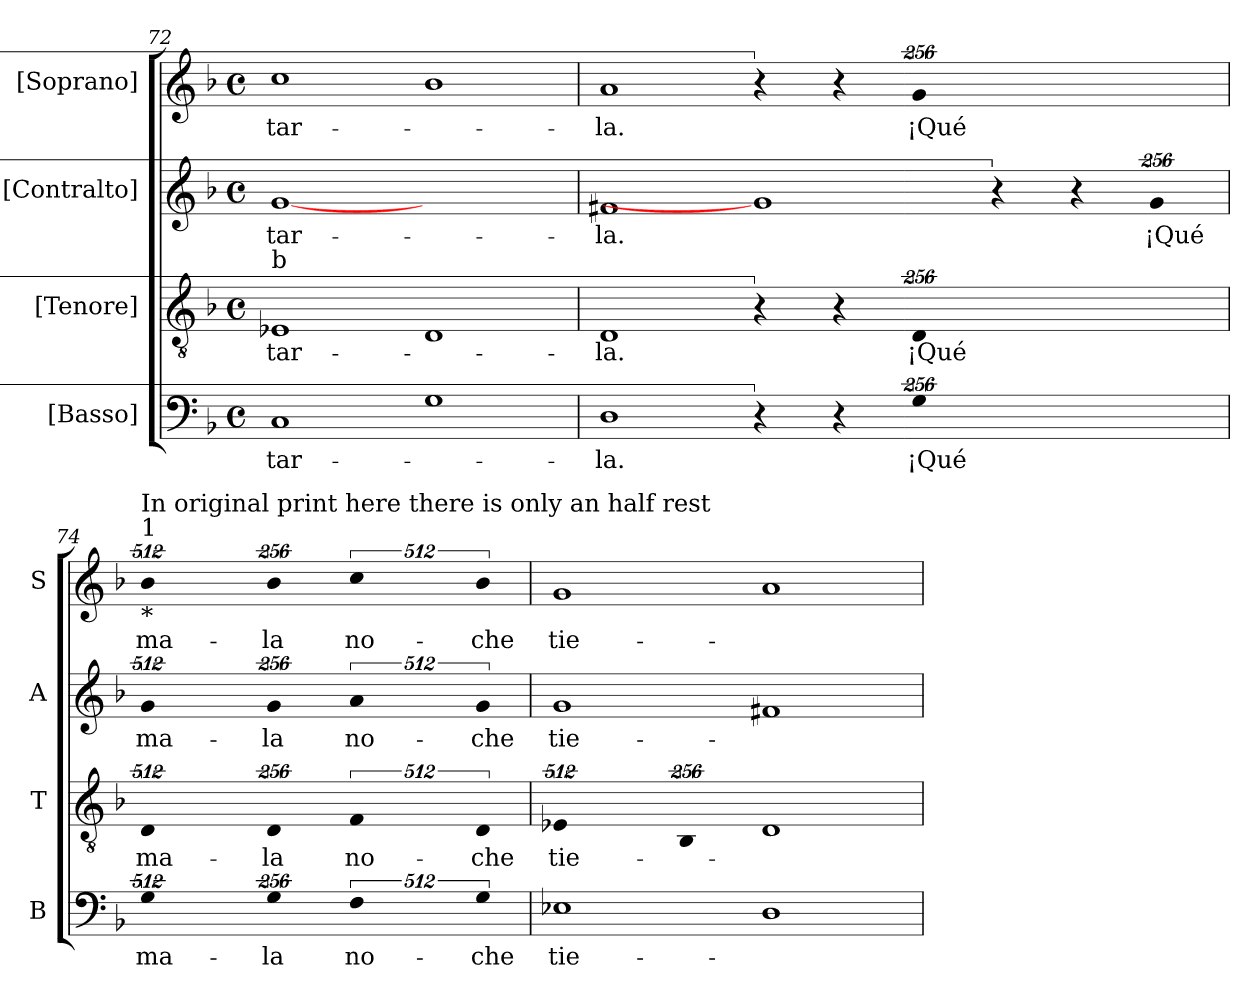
**kern	**text	**kern	**text	**kern	**text	**kern	**text
*part4	*part4	*part3	*part3	*part2	*part2	*part1	*part1
*staff4	*staff4	*staff3	*staff3	*staff2	*staff2	*staff1	*staff1
*I"[Basso]	*	*I"[Tenore]	*	*I"[Contralto]	*	*I"[Soprano]	*
*I'B	*	*I'T	*	*I'A	*	*I'S	*
*clefF4	*	*clefGv2	*	*clefG2	*	*clefG2	*
*k[b-]	*	*k[b-]	*	*k[b-]	*	*k[b-]	*
*F:	*	*F:	*	*F:	*	*F:	*
*M4/4	*	*M4/4	*	*M4/4	*	*M4/4	*
*met(c)	*	*met(c)	*	*met(c)	*	*met(c)	*
=72	=72	=72	=72	=72	=72	=72	=72
!	!LO:LY:b:color=#000000	!	!	!	!	!	!
!	!	!	!LO:LY:b:color=#000000	!	!	!	!
!	!	!	!	!	!LO:LY:b:color=#000000	!	!
!	!	!LO:TX:a:t=b	!	!	!	!	!
!	!	!	!	!	!	!	!LO:LY:b:color=#000000
1Ci	-tar-	1E-i	-tar-	[1gi	-tar-	1cci	-tar-
1Gi	.	1Di	.	1ryy	.	1b-i	.
=73	=73	=73	=73	=73	=73	=73	=73
!	!LO:LY:b:color=#000000	!	!	!	!	!	!
!	!	!	!LO:LY:b:color=#000000	!	!	!	!
!	!	!	!	!	!LO:LY:b:color=#000000	!	!
!	!	!	!	!	!	!	!LO:LY:b:color=#000000
1Di	-la.	1Di	-la.	1f#Xi	-la.	1ai	-la.
!LO:N:vis=2	!	!LO:N:vis=2	!	!	!	!LO:N:vis=2	!
1024%341r	.	1024%341r	.	1gi]	.	1024%341r	.
!LO:N:vis=2	!	!LO:N:vis=2	!	!	!	!LO:N:vis=2	!
1024%341r	.	1024%341r	.	.	.	1024%341r	.
!LO:N:vis=2	!	!	!	!	!	!	!
!	!LO:LY:b:color=#000000	!LO:N:vis=2	!	!	!	!	!
!	!	!	!LO:LY:b:color=#000000	!	!	!LO:N:vis=2	!
!	!	!	!	!	!	!	!LO:LY:b:color=#000000
512%171Gi\	¡Qué	512%171Di/	¡Qué	.	.	512%171gi/	¡Qué
!	!	!	!	!LO:N:vis=2	!	!	!
1ryy	.	1ryy	.	1024%341r	.	1ryy	.
!	!	!	!	!LO:N:vis=2	!	!	!
.	.	.	.	1024%341r	.	.	.
!	!	!	!	!LO:N:vis=2	!	!	!
!	!	!	!	!	!LO:LY:b:color=#000000	!	!
.	.	.	.	512%171gi/	¡Qué	.	.
!!LO:LB:g=z
=74	=74	=74	=74	=74	=74	=74	=74
!LO:N:vis=1	!	!	!	!	!	!	!
!	!LO:LY:b:color=#000000	!LO:N:vis=1	!	!	!	!	!
!	!	!	!LO:LY:b:color=#000000	!LO:N:vis=1	!	!	!
!	!	!	!	!	!LO:LY:b:color=#000000	!LO:N:vis=1	!
!	!	!	!	!	!	!LO:TX:b:t=*	!
!	!	!	!	!	!	!LO:TX:t=1	!
!	!	!	!	!	!	!LO:TX:t=In original print here there is only an half rest	!
!	!	!	!	!	!	!	!LO:LY:b:color=#000000
512%341Gi	ma-	512%341Di	ma-	512%341gi	ma-	512%341b-i	ma-
!LO:N:vis=2	!	!	!	!	!	!	!
!	!LO:LY:b:color=#000000	!LO:N:vis=2	!	!	!	!	!
!	!	!	!LO:LY:b:color=#000000	!LO:N:vis=2	!	!	!
!	!	!	!	!	!LO:LY:b:color=#000000	!LO:N:vis=2	!
!	!	!	!	!	!	!	!LO:LY:b:color=#000000
512%171Gi\	-la	512%171Di/	-la	512%171gi/	-la	512%171b-i\	-la
!LO:N:vis=1	!	!	!	!	!	!	!
!	!LO:LY:b:color=#000000	!LO:N:vis=1	!	!	!	!	!
!	!	!	!LO:LY:b:color=#000000	!LO:N:vis=1	!	!	!
!	!	!	!	!	!LO:LY:b:color=#000000	!LO:N:vis=1	!
!	!	!	!	!	!	!	!LO:LY:b:color=#000000
512%341Fi	no-	512%341Fi	no-	512%341ai	no-	512%341cci	no-
!LO:N:vis=2	!	!	!	!	!	!	!
!	!LO:LY:b:color=#000000	!LO:N:vis=2	!	!	!	!	!
!	!	!	!LO:LY:b:color=#000000	!LO:N:vis=2	!	!	!
!	!	!	!	!	!LO:LY:b:color=#000000	!LO:N:vis=2	!
!	!	!	!	!	!	!	!LO:LY:b:color=#000000
512%171Gi\	-che	512%171Di/	-che	512%171gi/	-che	512%171b-i\	-che
=75	=75	=75	=75	=75	=75	=75	=75
!	!LO:LY:b:color=#000000	!LO:N:vis=1	!	!	!	!	!
!	!	!	!LO:LY:b:color=#000000	!	!	!	!
!	!	!	!	!	!LO:LY:b:color=#000000	!	!
!	!	!	!	!	!	!	!LO:LY:b:color=#000000
1E-Xi	tie-	512%341E-Xi	tie-	1gi	tie-	1gi	tie-
!	!	!LO:N:vis=2	!	!	!	!	!
.	.	512%171BB-i/	.	.	.	.	.
1Di	.	1Di	.	1f#Xi	.	1ai	.
=	=	=	=	=	=	=	=
*-	*-	*-	*-	*-	*-	*-	*-
